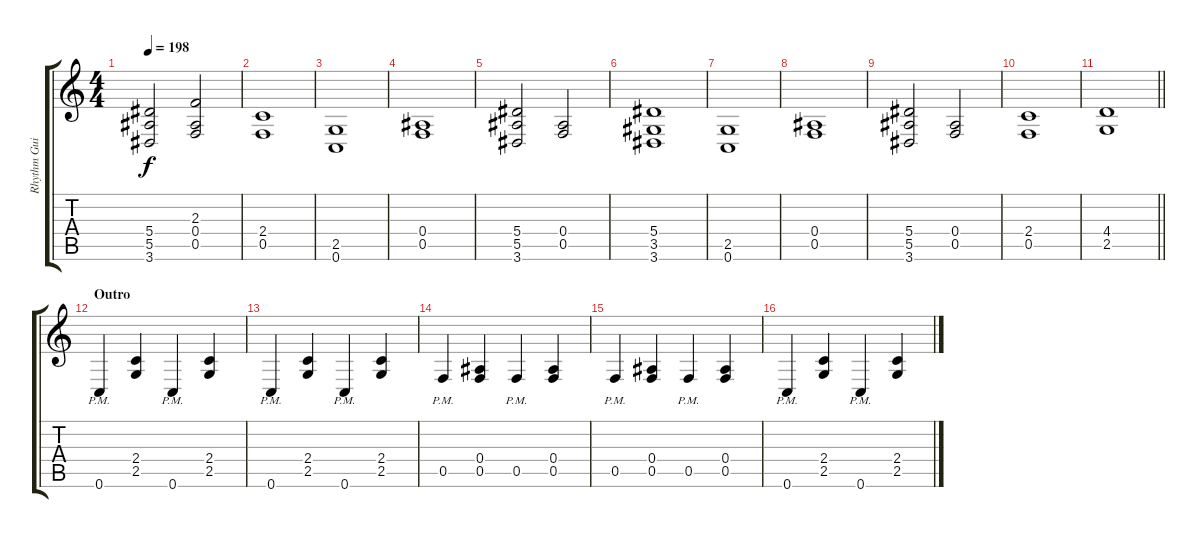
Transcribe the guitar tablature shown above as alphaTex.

\track ("Rhythm Guitar" "Rhythm Gui") {instrument distortionguitar}
\staff {score tabs}
\tuning (C4 G3 Eb3 Bb2 F2 C2) {hide}
\ts (4 4)
\tempo 198
\clef g2
\ks c
(5.4 5.5 3.6).2{dy f} (2.3 0.4 0.5).2 |
(2.4 0.5).1 |
(2.5 0.6).1 |
(0.4 0.5).1 |
(5.4 5.5 3.6).2 (0.4 0.5).2 |
(5.4 3.5 3.6).1 |
(2.5 0.6).1 |
(0.4 0.5).1 |
(5.4 5.5 3.6).2 (0.4 0.5).2 |
(2.4 0.5).1 |
\barLineRight lightlight
(4.4 2.5).1 |
\section ("" "Outro")
0.6{pm}.4 (2.4 2.5).4 0.6{pm}.4 (2.4 2.5).4 |
0.6{pm}.4 (2.4 2.5).4 0.6{pm}.4 (2.4 2.5).4 |
0.5{pm}.4 (0.4 0.5).4 0.5{pm}.4 (0.4 0.5).4 |
0.5{pm}.4 (0.4 0.5).4 0.5{pm}.4 (0.4 0.5).4 |
0.6{pm}.4 (2.4 2.5).4 0.6{pm}.4 (2.4 2.5).4
